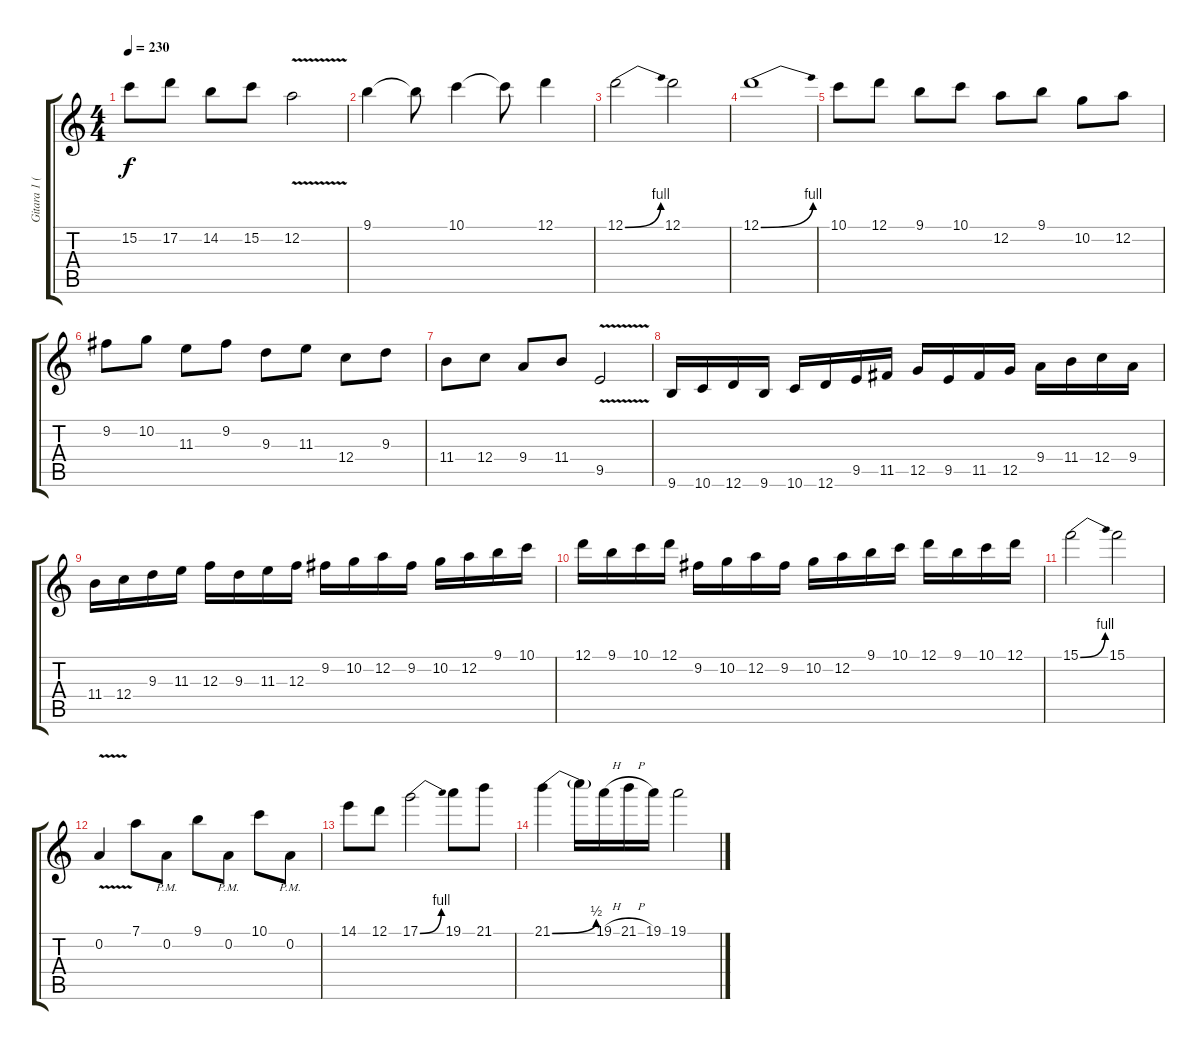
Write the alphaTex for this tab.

\track ("Gitara 1 (wiciu)" "Gitara 1 (") {instrument distortionguitar}
\staff {score tabs}
\tuning (D4 A3 F3 C3 G2 D2) {hide}
\ts (4 4)
\tempo 230
\clef g2
\ks c
15.2.8{dy f} 17.2.8 14.2.8 15.2.8 12.2{v}.2 |
9.1.4 9.1{t}.8 10.1.4 10.1{t}.8 12.1.4 |
12.1{be (bend 0 0 60 4)}.2 12.1.2 |
12.1{be (bend 0 0 60 4)}.1 |
10.1.8 12.1.8 9.1.8 10.1.8 12.2.8 9.1.8 10.2.8 12.2.8 |
9.2.8 10.2.8 11.3.8 9.2.8 9.3.8 11.3.8 12.4.8 9.3.8 |
11.4.8 12.4.8 9.4.8 11.4.8 9.5{v}.2 |
9.6.16 10.6.16 12.6.16 9.6.16 10.6.16 12.6.16 9.5.16 11.5.16 12.5.16 9.5.16 11.5.16 12.5.16 9.4.16 11.4.16 12.4.16 9.4.16 |
11.4.16 12.4.16 9.3.16 11.3.16 12.3.16 9.3.16 11.3.16 12.3.16 9.2.16 10.2.16 12.2.16 9.2.16 10.2.16 12.2.16 9.1.16 10.1.16 |
12.1.16 9.1.16 10.1.16 12.1.16 9.2.16 10.2.16 12.2.16 9.2.16 10.2.16 12.2.16 9.1.16 10.1.16 12.1.16 9.1.16 10.1.16 12.1.16 |
15.1{be (bend 0 0 60 4)}.2 15.1.2 |
0.2{v}.4 7.1.8 0.2{pm}.8 9.1.8 0.2{pm}.8 10.1.8 0.2{pm}.8 |
14.1.8 12.1.8 17.1{be (bend 0 0 60 4)}.2 19.1.8 21.1.8 |
21.1{be (bend 0 0 60 2)}.4 21.1{t}.16 19.1{h}.16 21.1{h}.16 19.1.16 19.1.2
